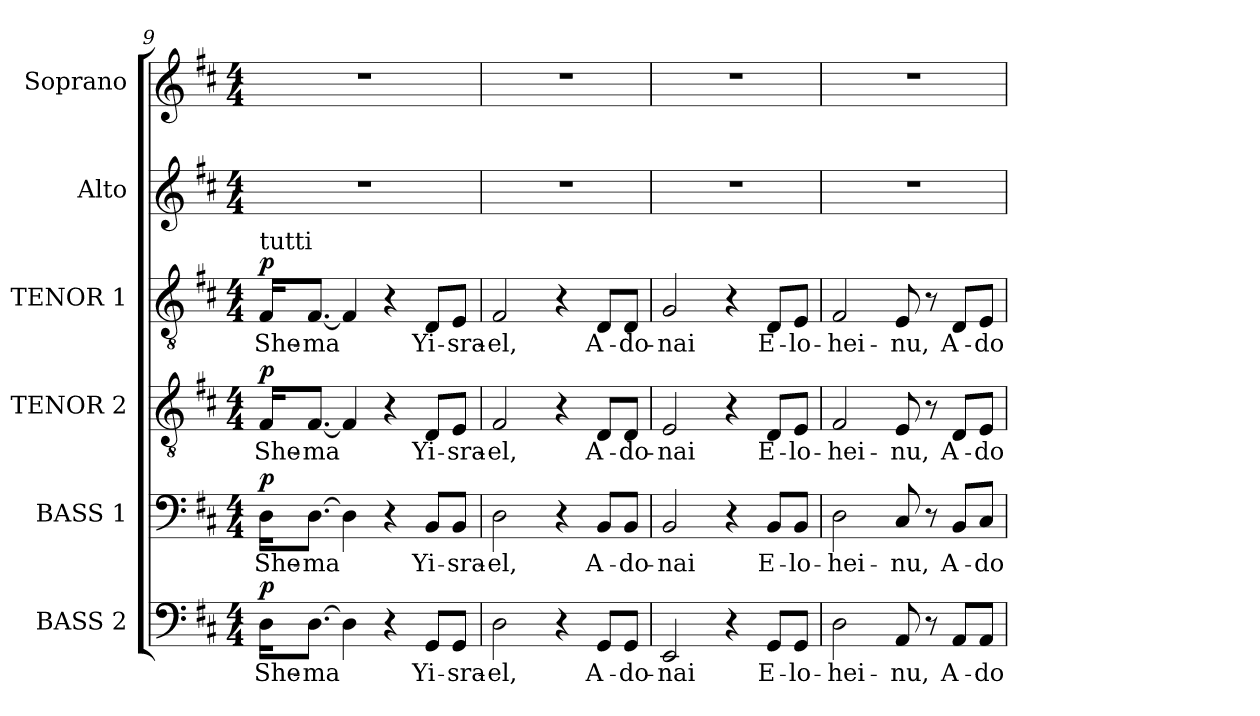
**kern	**text	**dynam	**kern	**text	**dynam	**kern	**text	**dynam	**kern	**text	**dynam	**kern	**kern
*part6	*part6	*part6	*part5	*part5	*part5	*part4	*part4	*part4	*part3	*part3	*part3	*part2	*part1
*staff6	*staff6	*staff6	*staff5	*staff5	*staff5	*staff4	*staff4	*staff4	*staff3	*staff3	*staff3	*staff2	*staff1
*I"BASS 2	*	*	*I"BASS 1	*	*	*I"TENOR 2	*	*	*I"TENOR 1	*	*	*I"Alto	*I"Soprano
*I'B. 2	*	*	*I'B. 1	*	*	*I'T. 2	*	*	*I'T. 1	*	*	*I'A.	*I'S.
*clefF4	*	*	*clefF4	*	*	*clefGv2	*	*	*clefGv2	*	*	*clefG2	*clefG2
*	*	*	*	*	*	*ITrd7c12	*	*	*ITrd7c12	*	*	*	*
*k[f#c#]	*	*	*k[f#c#]	*	*	*k[f#c#]	*	*	*k[f#c#]	*	*	*k[f#c#]	*k[f#c#]
*D:	*	*	*D:	*	*	*D:	*	*	*D:	*	*	*D:	*D:
*M4/4	*	*	*M4/4	*	*	*M4/4	*	*	*M4/4	*	*	*M4/4	*M4/4
=9	=9	=9	=9	=9	=9	=9	=9	=9	=9	=9	=9	=9	=9
!	!LO:LY:b:color=#000000	!	!	!	!	!	!	!	!	!	!	!	!
!	!	!	!	!LO:LY:b:color=#000000	!	!	!	!	!	!	!	!	!
!	!	!	!	!	!	!	!LO:LY:b:color=#000000	!	!	!	!	!	!
!	!	!	!	!	!	!	!	!	!LO:TX:a:t=tutti	!	!	!	!
!	!	!	!	!	!	!	!	!	!	!LO:LY:b:color=#000000	!	!	!
16Di\KL	She-	p	16Di\KL	She-	p	16FF#i/KL	She-	p	16FF#i/KL	She-	p	1r	1r
!	!LO:LY:b:color=#000000	!	!	!	!	!	!	!	!	!	!	!	!
!	!	!	!	!LO:LY:b:color=#000000	!	!	!	!	!	!	!	!	!
!	!	!	!	!	!	!	!LO:LY:b:color=#000000	!	!	!	!	!	!
!	!	!	!	!	!	!	!	!	!	!LO:LY:b:color=#000000	!	!	!
[8.Di\J	-ma	.	[8.Di\J	-ma	.	[8.FF#i/J	-ma	.	[8.FF#i/J	-ma	.	.	.
4Di\]	.	.	4Di\]	.	.	4FF#i/]	.	.	4FF#i/]	.	.	.	.
4r	.	.	4r	.	.	4r	.	.	4r	.	.	.	.
!	!LO:LY:b:color=#000000	!	!	!	!	!	!	!	!	!	!	!	!
!	!	!	!	!LO:LY:b:color=#000000	!	!	!	!	!	!	!	!	!
!	!	!	!	!	!	!	!LO:LY:b:color=#000000	!	!	!	!	!	!
!	!	!	!	!	!	!	!	!	!	!LO:LY:b:color=#000000	!	!	!
8GGi/L	Yi-	.	8BBi/L	Yi-	.	8DDi/L	Yi-	.	8DDi/L	Yi-	.	.	.
!	!LO:LY:b:color=#000000	!	!	!	!	!	!	!	!	!	!	!	!
!	!	!	!	!LO:LY:b:color=#000000	!	!	!	!	!	!	!	!	!
!	!	!	!	!	!	!	!LO:LY:b:color=#000000	!	!	!	!	!	!
!	!	!	!	!	!	!	!	!	!	!LO:LY:b:color=#000000	!	!	!
8GGi/J	-sra-	.	8BBi/J	-sra-	.	8EEi/J	-sra-	.	8EEi/J	-sra-	.	.	.
!!LO:LB:g=z
=10	=10	=10	=10	=10	=10	=10	=10	=10	=10	=10	=10	=10	=10
!	!LO:LY:b:color=#000000	!	!	!	!	!	!	!	!	!	!	!	!
!	!	!	!	!LO:LY:b:color=#000000	!	!	!	!	!	!	!	!	!
!	!	!	!	!	!	!	!LO:LY:b:color=#000000	!	!	!	!	!	!
!	!	!	!	!	!	!	!	!	!	!LO:LY:b:color=#000000	!	!	!
2Di\	-el,	.	2Di\	-el,	.	2FF#i/	-el,	.	2FF#i/	-el,	.	1r	1r
4r	.	.	4r	.	.	4r	.	.	4r	.	.	.	.
!	!LO:LY:b:color=#000000	!	!	!	!	!	!	!	!	!	!	!	!
!	!	!	!	!LO:LY:b:color=#000000	!	!	!	!	!	!	!	!	!
!	!	!	!	!	!	!	!LO:LY:b:color=#000000	!	!	!	!	!	!
!	!	!	!	!	!	!	!	!	!	!LO:LY:b:color=#000000	!	!	!
8GGi/L	A-	.	8BBi/L	A-	.	8DDi/L	A-	.	8DDi/L	A-	.	.	.
!	!LO:LY:b:color=#000000	!	!	!	!	!	!	!	!	!	!	!	!
!	!	!	!	!LO:LY:b:color=#000000	!	!	!	!	!	!	!	!	!
!	!	!	!	!	!	!	!LO:LY:b:color=#000000	!	!	!	!	!	!
!	!	!	!	!	!	!	!	!	!	!LO:LY:b:color=#000000	!	!	!
8GGi/J	-do-	.	8BBi/J	-do-	.	8DDi/J	-do-	.	8DDi/J	-do-	.	.	.
=11	=11	=11	=11	=11	=11	=11	=11	=11	=11	=11	=11	=11	=11
!	!LO:LY:b:color=#000000	!	!	!	!	!	!	!	!	!	!	!	!
!	!	!	!	!LO:LY:b:color=#000000	!	!	!	!	!	!	!	!	!
!	!	!	!	!	!	!	!LO:LY:b:color=#000000	!	!	!	!	!	!
!	!	!	!	!	!	!	!	!	!	!LO:LY:b:color=#000000	!	!	!
2EEi/	-nai	.	2BBi/	-nai	.	2EEi/	-nai	.	2GGi/	-nai	.	1r	1r
4r	.	.	4r	.	.	4r	.	.	4r	.	.	.	.
!	!LO:LY:b:color=#000000	!	!	!	!	!	!	!	!	!	!	!	!
!	!	!	!	!LO:LY:b:color=#000000	!	!	!	!	!	!	!	!	!
!	!	!	!	!	!	!	!LO:LY:b:color=#000000	!	!	!	!	!	!
!	!	!	!	!	!	!	!	!	!	!LO:LY:b:color=#000000	!	!	!
8GGi/L	E-	.	8BBi/L	E-	.	8DDi/L	E-	.	8DDi/L	E-	.	.	.
!	!LO:LY:b:color=#000000	!	!	!	!	!	!	!	!	!	!	!	!
!	!	!	!	!LO:LY:b:color=#000000	!	!	!	!	!	!	!	!	!
!	!	!	!	!	!	!	!LO:LY:b:color=#000000	!	!	!	!	!	!
!	!	!	!	!	!	!	!	!	!	!LO:LY:b:color=#000000	!	!	!
8GGi/J	-lo-	.	8BBi/J	-lo-	.	8EEi/J	-lo-	.	8EEi/J	-lo-	.	.	.
=12	=12	=12	=12	=12	=12	=12	=12	=12	=12	=12	=12	=12	=12
!	!LO:LY:b:color=#000000	!	!	!	!	!	!	!	!	!	!	!	!
!	!	!	!	!LO:LY:b:color=#000000	!	!	!	!	!	!	!	!	!
!	!	!	!	!	!	!	!LO:LY:b:color=#000000	!	!	!	!	!	!
!	!	!	!	!	!	!	!	!	!	!LO:LY:b:color=#000000	!	!	!
2Di\	-hei-	.	2Di\	-hei-	.	2FF#i/	-hei-	.	2FF#i/	-hei-	.	1r	1r
!	!LO:LY:b:color=#000000	!	!	!	!	!	!	!	!	!	!	!	!
!	!	!	!	!LO:LY:b:color=#000000	!	!	!	!	!	!	!	!	!
!	!	!	!	!	!	!	!LO:LY:b:color=#000000	!	!	!	!	!	!
!	!	!	!	!	!	!	!	!	!	!LO:LY:b:color=#000000	!	!	!
8AAi/	-nu,	.	8C#i/	-nu,	.	8EEi/	-nu,	.	8EEi/	-nu,	.	.	.
8r	.	.	8r	.	.	8r	.	.	8r	.	.	.	.
!	!LO:LY:b:color=#000000	!	!	!	!	!	!	!	!	!	!	!	!
!	!	!	!	!LO:LY:b:color=#000000	!	!	!	!	!	!	!	!	!
!	!	!	!	!	!	!	!LO:LY:b:color=#000000	!	!	!	!	!	!
!	!	!	!	!	!	!	!	!	!	!LO:LY:b:color=#000000	!	!	!
8AAi/L	A-	.	8BBi/L	A-	.	8DDi/L	A-	.	8DDi/L	A-	.	.	.
!	!LO:LY:b:color=#000000	!	!	!	!	!	!	!	!	!	!	!	!
!	!	!	!	!LO:LY:b:color=#000000	!	!	!	!	!	!	!	!	!
!	!	!	!	!	!	!	!LO:LY:b:color=#000000	!	!	!	!	!	!
!	!	!	!	!	!	!	!	!	!	!LO:LY:b:color=#000000	!	!	!
8AAi/J	-do-	.	8C#i/J	-do-	.	8EEi/J	-do-	.	8EEi/J	-do-	.	.	.
=	=	=	=	=	=	=	=	=	=	=	=	=	=
*-	*-	*-	*-	*-	*-	*-	*-	*-	*-	*-	*-	*-	*-
